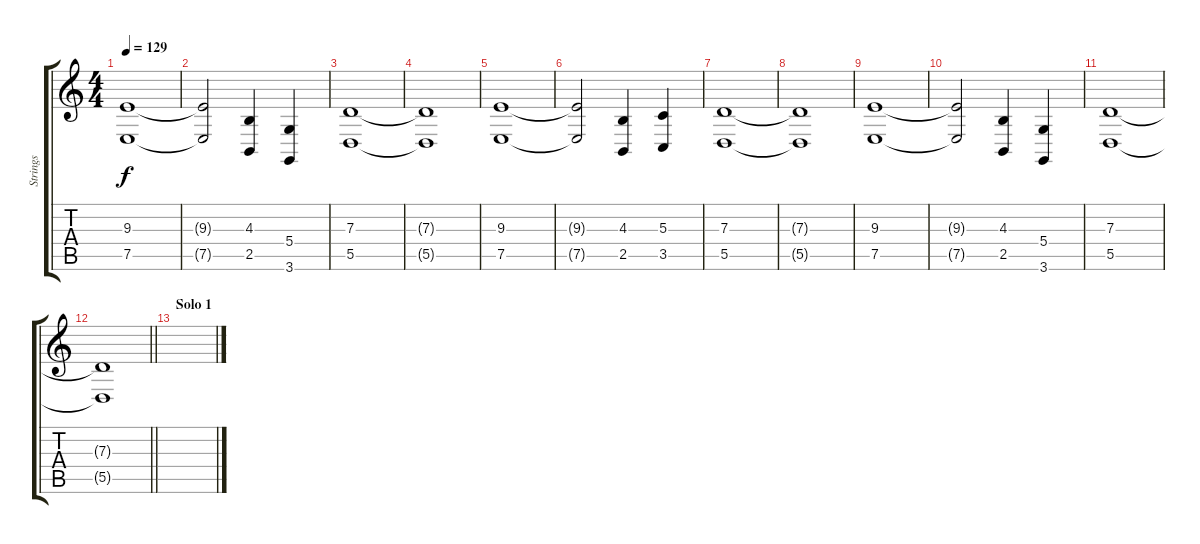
\track ("Strings" "Strings") {instrument stringensemble1}
\staff {score tabs}
\tuning (E4 B3 G3 D3 A2 E2) {hide}
\ts (4 4)
\tempo 129
\clef g2
\ks c
(9.3 7.5).1{dy f} |
(9.3{t} 7.5{t}).2 (4.3 2.5).4 (5.4 3.6).4 |
(7.3 5.5).1 |
(7.3{t} 5.5{t}).1 |
(9.3 7.5).1 |
(9.3{t} 7.5{t}).2 (4.3 2.5).4 (5.3 3.5).4 |
(7.3 5.5).1 |
(7.3{t} 5.5{t}).1 |
(9.3 7.5).1 |
(9.3{t} 7.5{t}).2 (4.3 2.5).4 (5.4 3.6).4 |
(7.3 5.5).1 |
\barLineRight lightlight
(7.3{t} 5.5{t}).1 |
\section ("" "Solo 1")
